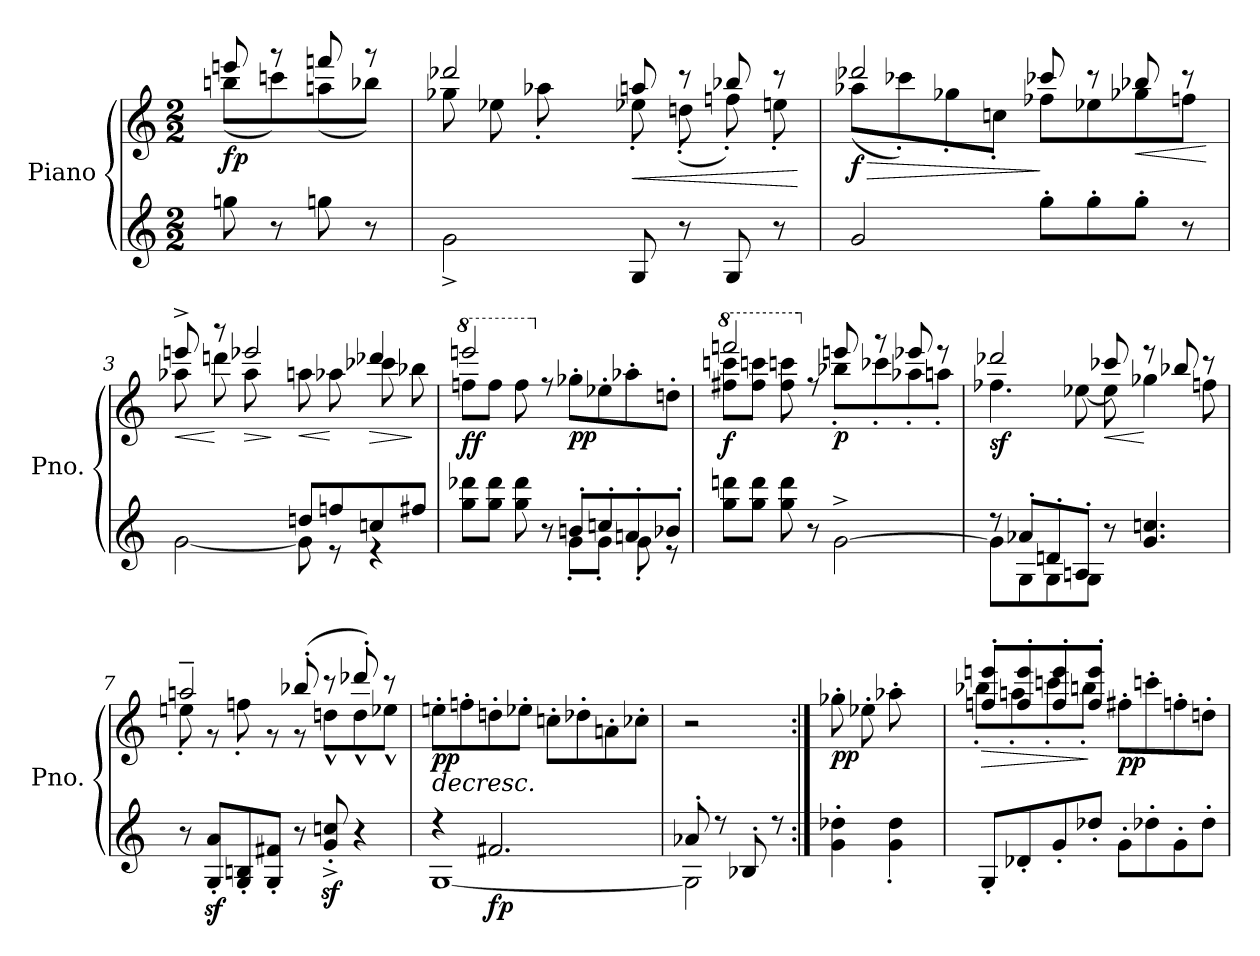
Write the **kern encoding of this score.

**kern	**kern	**dynam
*part1	*part1	*part1
*staff2	*staff1	*staff1/2
*I"Piano	*	*
*I'Pno.	*	*
*clefG2	*clefG2	*
*k[]	*k[]	*
*M2/2	*M2/2	*
*MM176	*MM176	*
=	=	=
*	*^	*
!	!	!	!LO:DY:b
8ggn\	8eeen/	(<8bbn\L	fp
8r	8r	8cccn\)	.
8ggn\	8fffn/	(<8aan\	.
8r	8r	8bb-X\J)	.
=1	=1	=1	=1
*^	*	*	*
4.ryy	2g^\	2ddd-X/	8gg-X\L	.
.	.	.	8ee-X\	.
.	.	.	8aa-X'\	.
8dd'/J	.	.	8ryy	.
!	!	!	!	!LO:HP:b
2ryy	8G/	8aan/	8ee-X'\L	<
.	8r	8r	(<8ddn'\	.
.	8G/	8bb-X/	8ffn'\)	.
.	8r	8r	8een'\J	.
*v	*v	*	*	*
*	*v	*v	*
.	.	[
=2	=2	=2
!	!	!LO:HP:b
*	*^	*
!	!	!	!LO:DY:n=1:b
2g/	2ddd-X/	(<8aa-X\L	> f
.	.	8ccc-X'\)	.
.	.	8gg-X'\	.
.	.	8ccn'\J	.
8gg'\L	8ccc-X/	8ff-X\L	]
8gg'\	8r	8ee-X\	.
!	!	!	!LO:HP:b
8gg'\J	8bb-X/	8gg-X\	<
8r	8r	8ffn\J	.
*	*v	*v	*
.	.	[
!!LO:LB:g=z
=3	=3	=3
*^	*	*
*	*^	*	*
!	!	!	!	!LO:HP:b
*	*	*	*^	*
4.ryy	[2g\	2ryy	8eeen^/	8aa-X\L	<
.	.	.	8r	8dddn\	[
!	!	!	!	!	!LO:HP:b
.	.	.	2eee-X/	8aa-\	>
8ccn/J	.	.	.	8ryy	]
!	!	!	!	!	!LO:HP:b
2ryy	8ddn/L	8g\]	.	8aan\L	<
.	8ffn/	8r	.	8aa-X\	[
!	!	!	!	!	!LO:HP:b
.	8ccn/	4r	4ddd-X/	8ccc-X\	>
.	8ff#X/J	.	.	8bb-X\J	]
*	*v	*v	*	*	*
=4	=4	=4	=4	=4
*	*	*8va	*	*
!	!	!	!	!LO:DY:b
8gg\ 8ddd-X\L	2ryy	2eeeen/	8fffn\L	ff
8gg\ 8ddd-\J	.	.	8fff\J	.
8gg\ 8ddd-\	.	.	8fff\	.
*	*	*X8va	*	*
8r	.	.	8rff	.
!	!	!	!	!LO:DY:b
8bn'/L	8g'\L	8gg-X'\L	2ryy	pp
8ccn'/	8g'\J	8ee-X'\	.	.
8an'/	8g'\	8aa-X'\	.	.
8b-X'/J	8r	8ddn'\J	.	.
*v	*v	*	*	*
!!LO:LB:g=z	!!
=5	=5	=5	=5
*	*8va	*	*
*^	*	*	*
!	!	!	!	!LO:DY:b
*v	*v	*	*	*
8gg\ 8dddn\L	2ffffn/	8fff#X\ 8ccccn\L	f
8gg\ 8ddd\J	.	8fff#\ 8ccccn\J	.
8gg\ 8ddd\	.	8fff#\ 8ccccn\	.
*	*X8va	*	*
8r	.	8rff	.
!	!	!	!LO:DY:b
[2g^\	8eeen/	8bb-X'\L	p
.	8r	8ccc-X'\	.
.	8eee-X/	8aa-X'\	.
.	8r	8aan'\J	.
=6	=6	=6	=6
*^	*	*	*
!	!	!	!	!LO:DY:b
8r	8g\L]	2ddd-X/	4.ff-X\	sf
8a-X'/L	8G\	.	.	.
8dn'/	8G\	.	.	.
8An'/J	8G\J	.	[8ee-X\	.
!	!	!	!	!LO:HP:b
8r	2ryy	8ccc-X/	8ee-\]	<
!	!	!	!	!LO:DY:n=1:b=2
!	!	!	!	!LO:DY:n=2:b
4.g/ 4.ccn/	.	8r	4gg-X\	[ sf sf
.	.	8bb-X/	.	.
.	.	8r	8ffn\	.
*v	*v	*	*	*
!!LO:LB:g=z	!!
=7	=7	=7	=7
8r	2aan~/	8een'\	.
8G/z<' 8a/z<'L	.	8r	.
8G/' 8Bn/'	.	8ffn'\	.
8G/' 8f#X/'J	.	8r	.
8r	(>8bb-X'/	8r	.
8g/z<'^ 8ccn/z<'^	8r	8ddn^^\L	.
4r	8ddd-X'/)	8dd^^\	.
.	8r	8ee-X^^\J	.
=8	=8	=8	=8
*^	*	*	*
!	!	!	!	!LO:HP:b
!	!	!	!	!LO:DY:n=1:b
*	*	*v	*v	*
4r	[1G	8een'\L	> pp
.	.	8ffn'\	.
!	!	!	!LO:DY:n=2:b=2
2.f#X/	.	8ddn'\	fp
.	.	8ee-X'\J	.
.	.	8ccn'\L	.
.	.	8dd-X'\	.
.	.	8an'\	.
.	.	8cc-X'\J	.
*v	*v	*	*
.	.	]
=9	=9	=9
*^	*	*
8a-X'/	2G\]	2r	.
8r	.	.	.
8B-X'/	.	.	.
8r	.	.	.
=9X1:|!	=9X1:|!	=9X1:|!	=9X1:|!
!	!	!	!LO:DY:b
4.ryy	4g\' 4dd-X\'	8gg-X'\L	pp
.	.	8ee-X'\	.
.	4g\' 4dd-\'	8aa-X'\	.
8dd'/J	.	8ryy	.
*v	*v	*	*
!!LO:LB:g=z
=10	=10	=10
!	!	!LO:HP:b
*	*^	*
8G'/L	8ffn/' 8eeen/'L	8bb-X'\L	>
8d-X'/	8ff/' 8eee/'	8aan'\	.
8g'/	8ff/' 8eee/'	8cccn'\	.
8dd-X'/J	8ff/' 8eee/'J	8bbn'\J	]
!	!	!	!LO:DY:b
8g'\L	8ff#X'\L	2ryy	pp
8dd-X'\	8cccn'\	.	.
8g'\	8ffn'\	.	.
8dd-'\J	8ddn'\J	.	.
*	*v	*v	*
=	=	=
*-	*-	*-
